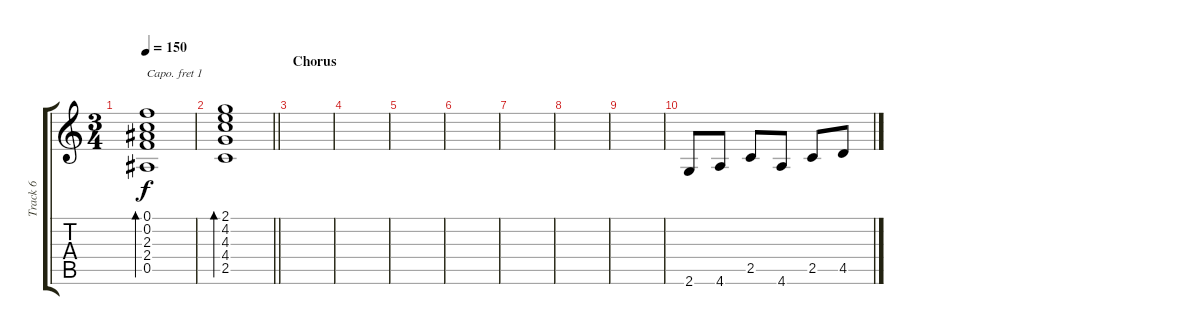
\track ("Track 6" "Track 6") {instrument distortionguitar}
\staff {score tabs}
\capo 1
\tuning (E4 B3 G3 D3 A2 E2) {hide}
\ts (3 4)
\tempo 150
\clef g2
\ks c
(0.1 0.2 2.3 2.4 0.5).1{bd 480 dy f} |
\barLineRight lightlight
(2.1 4.2 4.3 4.4 2.5).1{bd 480} |
\section ("" "Chorus")
|
|
|
|
|
|
|
2.6.8 4.6.8 2.5.8 4.6.8 2.5.8 4.5.8
